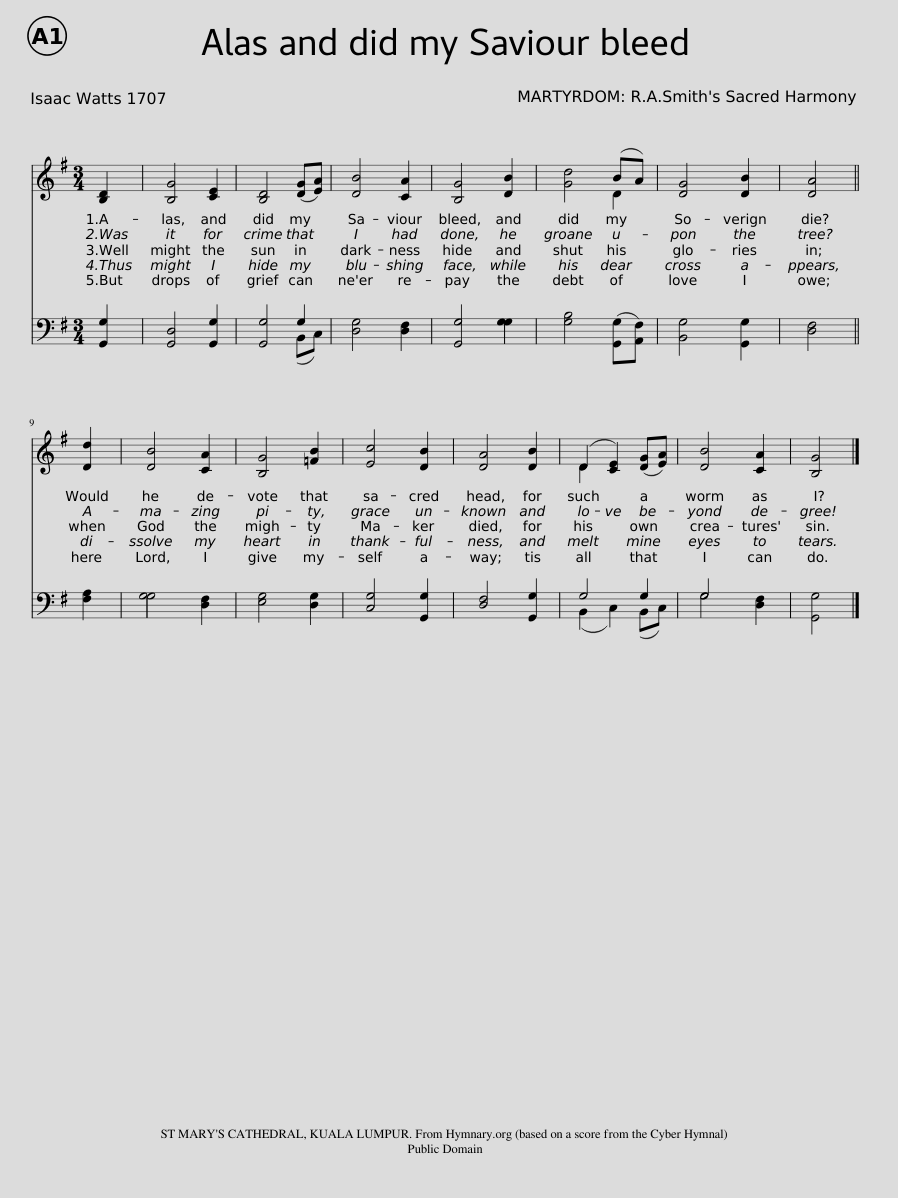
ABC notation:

X:1
%%score ( 1 2 ) ( 3 4 )
L:1/8
M:3/4
I:linebreak $
K:G
V:1 treble
V:2 treble
V:3 bass
V:4 bass
V:1
 [B,D]2 | [B,G]4 [CE]2 | [B,D]4 ([DG][EA]) | [DB]4 [CA]2 | [B,G]4 [DB]2 | %5
 [Gd]4 (BA) | [DG]4 [DB]2 | [DA]4 ||$ [Dd]2 | [DB]4 [CA]2 | %10
 [B,G]4 [=FB]2 | [Ec]4 [DB]2 | [DA]4 [DB]2 | (D2 [CE]2) ([DG][EA]) | [DB]4 [CA]2 | %15
 [B,G]4 |] %16
V:2
 x2 | x6 | x6 | x6 | x6 | %5
 x4 D2 | x6 | x4 ||$ x2 | x6 | %10
 x6 | x6 | x6 | D2 x4 | x6 | %15
 x4 |] %16
V:3
 [G,,G,]2 | [G,,D,]4 [G,,G,]2 | [G,,G,]4 (B,,C,) | [D,G,]4 [D,F,]2 | [G,,G,]4 G,2 | %5
 [G,B,]4 ([G,,G,][A,,F,]) | [B,,G,]4 [G,,G,]2 | [D,F,]4 ||$ [F,A,]2 | G,4 [D,F,]2 | %10
 [E,G,]4 [D,G,]2 | [C,G,]4 [G,,G,]2 | [D,F,]4 [G,,G,]2 | (B,,2 C,2) (B,,C,) | G,4 [D,F,]2 | %15
 [G,,G,]4 |] %16
V:4
 x2 | x6 | x4 G,2 | x6 | x4 G,2 | %5
 x6 | x6 | x4 ||$ x2 | G,4 x2 | %10
 x6 | x6 | x6 | G,4 G,2 | G,4 x2 | %15
 x4 |] %16
